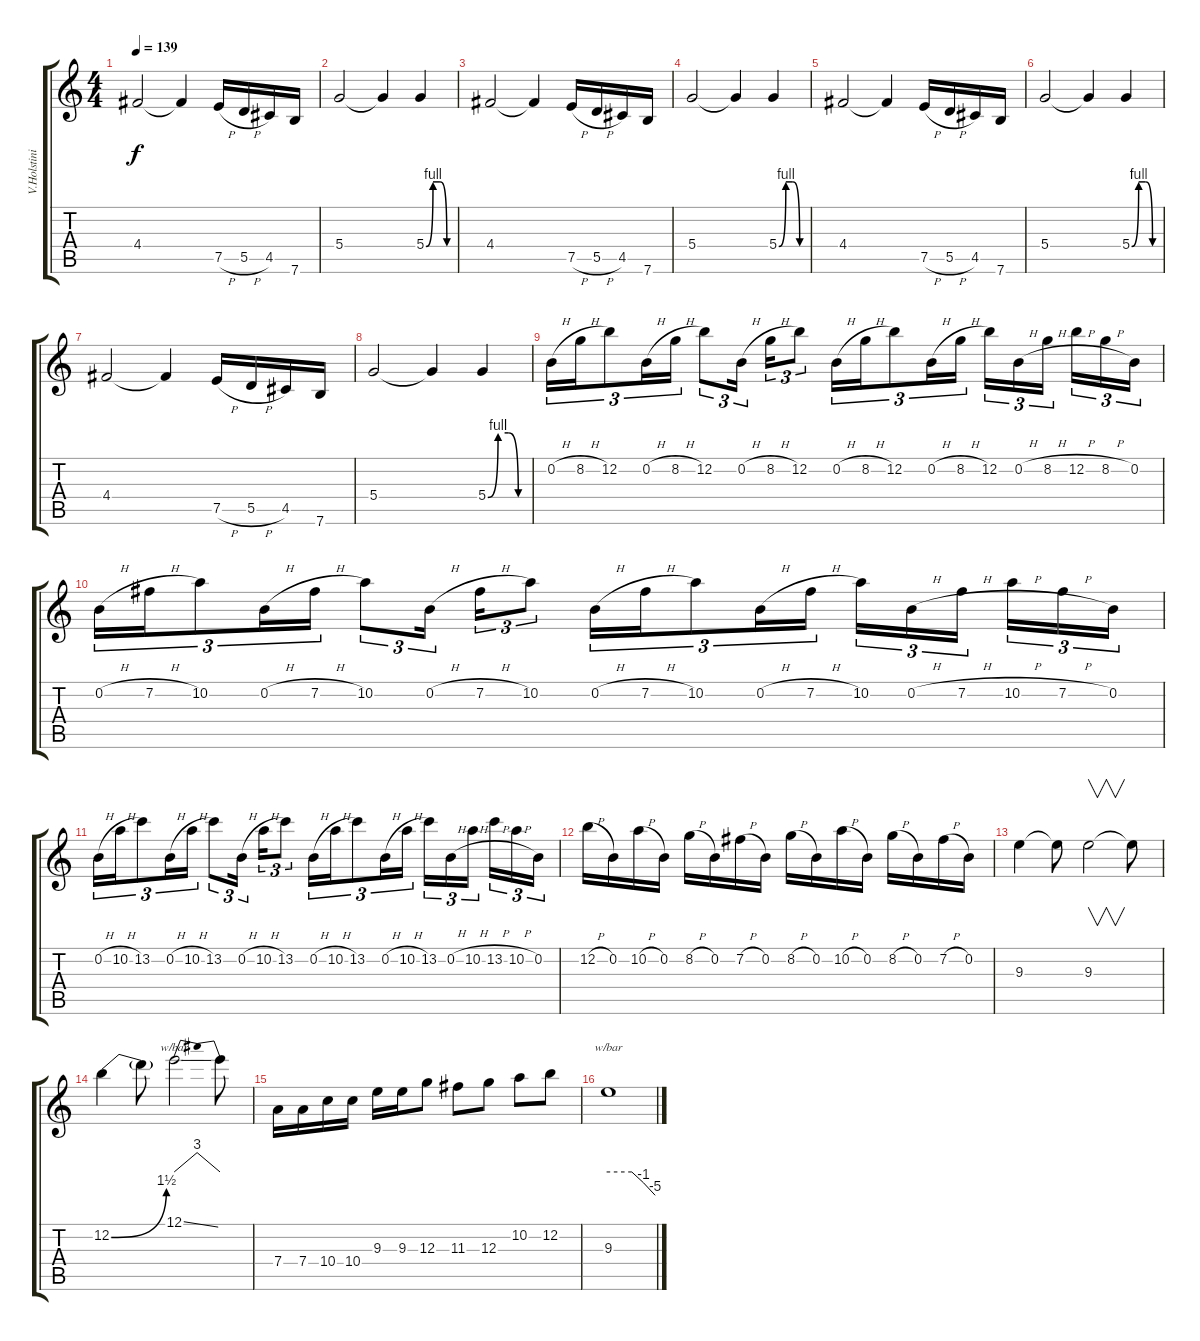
\track ("V.Holstinin" "V.Holstini") {instrument distortionguitar}
\staff {score tabs}
\tuning (E4 B3 G3 D3 A2 E2) {hide}
\ts (4 4)
\tempo 139
\clef g2
\ks c
4.4.2{dy f} 4.4{t}.4 7.5{h}.16 5.5{h}.16 4.5.16 7.6.16 |
5.4.2 5.4{t}.4 5.4{be (custom 0 0 15 4 30 4 45 0 60 0)}.4 |
4.4.2 4.4{t}.4 7.5{h}.16 5.5{h}.16 4.5.16 7.6.16 |
5.4.2 5.4{t}.4 5.4{be (custom 0 0 15 4 30 4 45 0 60 0)}.4 |
4.4.2 4.4{t}.4 7.5{h}.16 5.5{h}.16 4.5.16 7.6.16 |
5.4.2 5.4{t}.4 5.4{be (custom 0 0 15 4 30 4 45 0 60 0)}.4 |
4.4.2 4.4{t}.4 7.5{h}.16 5.5{h}.16 4.5.16 7.6.16 |
5.4.2 5.4{t}.4 5.4{be (custom 0 0 15 4 30 4 45 0 60 0)}.4 |
0.2{h}.16{tu (3 2) volume 14} 8.2{h}.16{tu (3 2)} 12.2.8{tu (3 2)} 0.2{h}.16{tu (3 2)} 8.2{h}.16{tu (3 2)} 12.2.8{tu (3 2)} 0.2{h}.16{tu (3 2)} 8.2{h}.16{tu (3 2)} 12.2.8{tu (3 2)} 0.2{h}.16{tu (3 2)} 8.2{h}.16{tu (3 2)} 12.2.8{tu (3 2)} 0.2{h}.16{tu (3 2)} 8.2{h}.16{tu (3 2)} 12.2.16{tu (3 2)} 0.2{h}.16{tu (3 2)} 8.2{h}.16{tu (3 2)} 12.2{h}.16{tu (3 2)} 8.2{h}.16{tu (3 2)} 0.2.16{tu (3 2)} |
0.2{h}.16{tu (3 2)} 7.2{h}.16{tu (3 2)} 10.2.8{tu (3 2)} 0.2{h}.16{tu (3 2)} 7.2{h}.16{tu (3 2)} 10.2.8{tu (3 2)} 0.2{h}.16{tu (3 2)} 7.2{h}.16{tu (3 2)} 10.2.8{tu (3 2)} 0.2{h}.16{tu (3 2)} 7.2{h}.16{tu (3 2)} 10.2.8{tu (3 2)} 0.2{h}.16{tu (3 2)} 7.2{h}.16{tu (3 2)} 10.2.16{tu (3 2)} 0.2{h}.16{tu (3 2)} 7.2{h}.16{tu (3 2)} 10.2{h}.16{tu (3 2)} 7.2{h}.16{tu (3 2)} 0.2.16{tu (3 2)} |
0.2{h}.16{tu (3 2)} 10.2{h}.16{tu (3 2)} 13.2.8{tu (3 2)} 0.2{h}.16{tu (3 2)} 10.2{h}.16{tu (3 2)} 13.2.8{tu (3 2)} 0.2{h}.16{tu (3 2)} 10.2{h}.16{tu (3 2)} 13.2.8{tu (3 2)} 0.2{h}.16{tu (3 2)} 10.2{h}.16{tu (3 2)} 13.2.8{tu (3 2)} 0.2{h}.16{tu (3 2)} 10.2{h}.16{tu (3 2)} 13.2.16{tu (3 2)} 0.2{h}.16{tu (3 2)} 10.2{h}.16{tu (3 2)} 13.2{h}.16{tu (3 2)} 10.2{h}.16{tu (3 2)} 0.2.16{tu (3 2)} |
12.2{h}.16 0.2.16 10.2{h}.16 0.2.16 8.2{h}.16 0.2.16 7.2{h}.16 0.2.16 8.2{h}.16 0.2.16 10.2{h}.16 0.2.16 8.2{h}.16 0.2.16 7.2{h}.16 0.2.16 |
9.3.4 9.3{t}.8 9.3.2{v} 9.3{t}.8 |
12.2{be (bend 0 0 60 6)}.4 12.2{t}.8 12.1{ss}.2{tbe (dip default 0 0 30 12 60 0)} 12.1{t}.8 |
7.4.16 7.4.16 10.4.16 10.4.16 9.3.16 9.3.16 12.3.8 11.3.8 12.3.8 10.2.8 12.2.8 |
9.3.1{tbe (custom default 0 0 30 0 45 -4 60 -20)}
